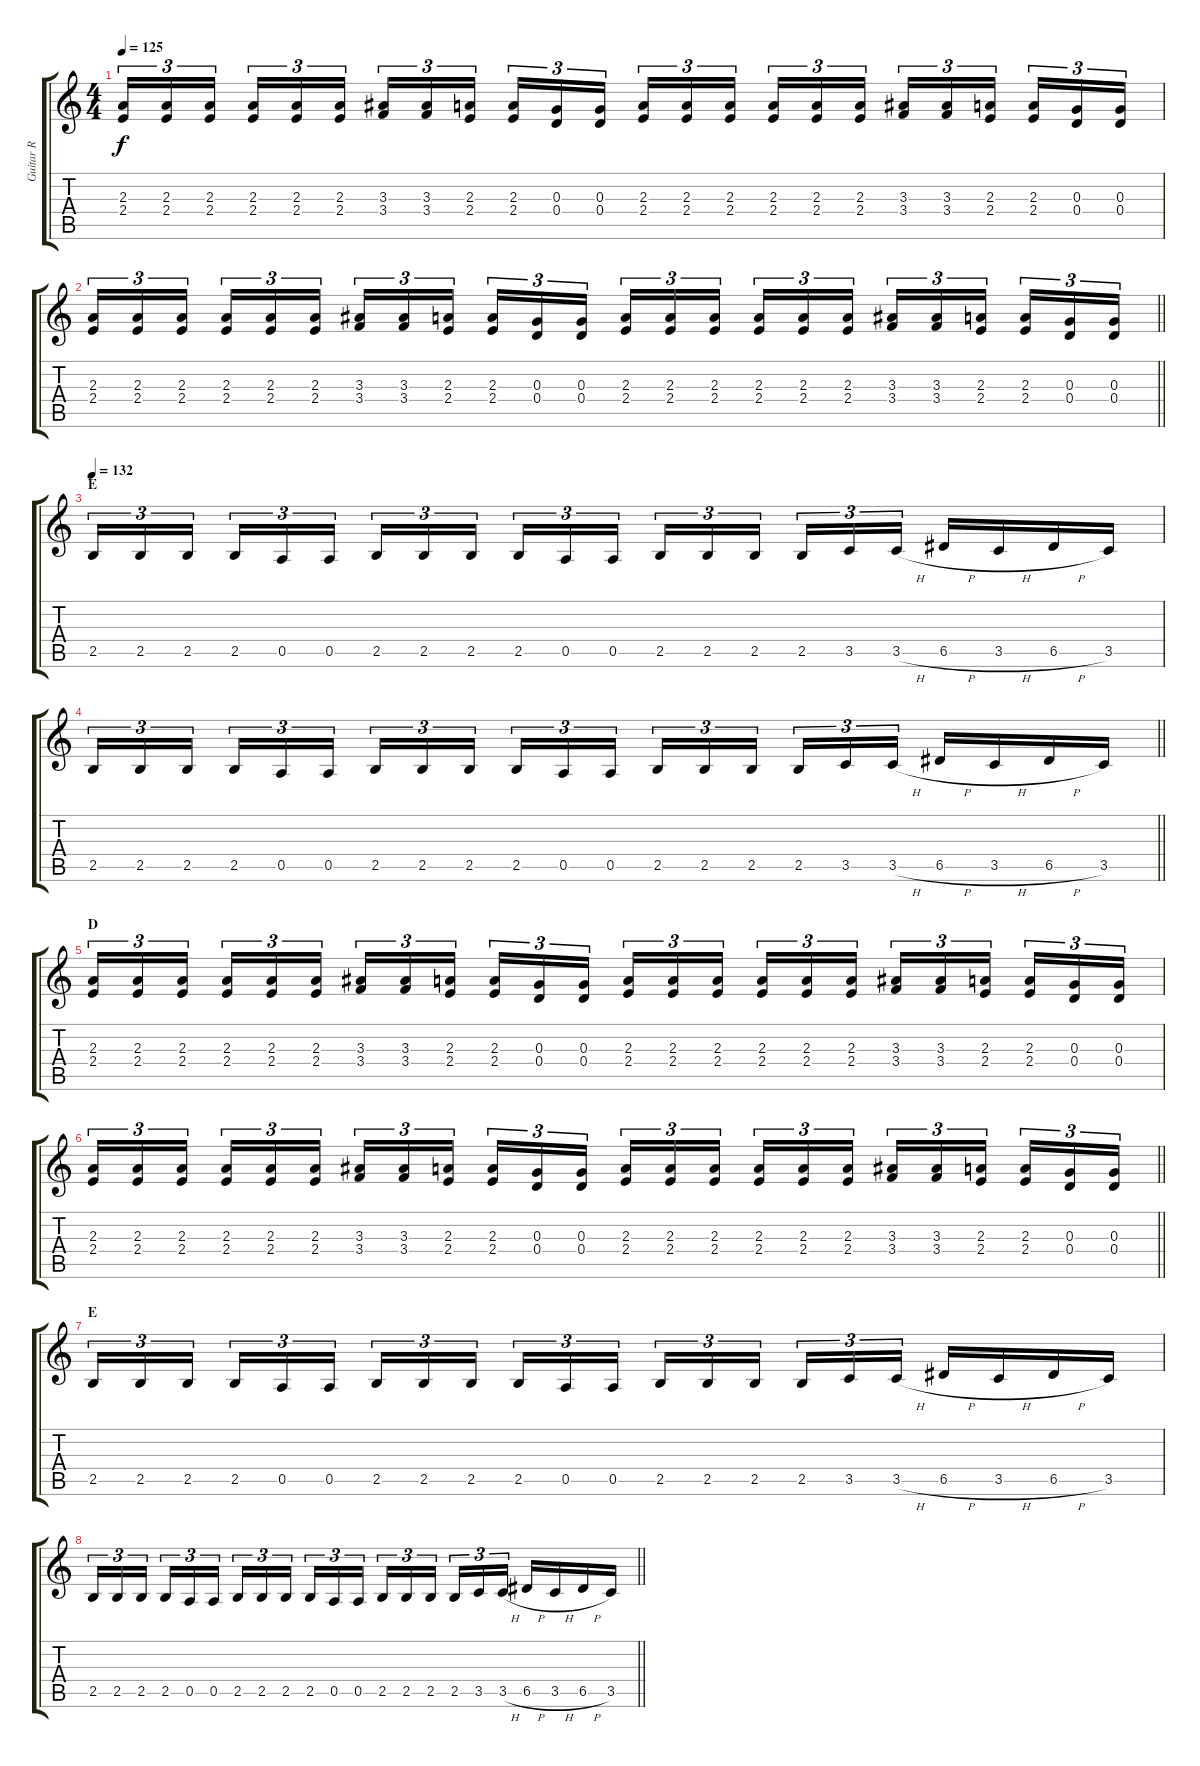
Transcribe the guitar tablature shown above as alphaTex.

\track ("Guitar R" "Guitar R") {instrument distortionguitar}
\staff {score tabs}
\tuning (E4 B3 G3 D3 A2 E2) {hide}
\ts (4 4)
\tempo 125
\clef g2
\ks c
(2.3 2.4).16{tu (3 2) dy f} (2.3 2.4).16{tu (3 2)} (2.3 2.4).16{tu (3 2) beam splitsecondary} (2.3 2.4).16{tu (3 2)} (2.3 2.4).16{tu (3 2)} (2.3 2.4).16{tu (3 2)} (3.3 3.4).16{tu (3 2)} (3.3 3.4).16{tu (3 2)} (2.3 2.4).16{tu (3 2) beam splitsecondary} (2.3 2.4).16{tu (3 2)} (0.3 0.4).16{tu (3 2)} (0.3 0.4).16{tu (3 2)} (2.3 2.4).16{tu (3 2)} (2.3 2.4).16{tu (3 2)} (2.3 2.4).16{tu (3 2) beam splitsecondary} (2.3 2.4).16{tu (3 2)} (2.3 2.4).16{tu (3 2)} (2.3 2.4).16{tu (3 2)} (3.3 3.4).16{tu (3 2)} (3.3 3.4).16{tu (3 2)} (2.3 2.4).16{tu (3 2) beam splitsecondary} (2.3 2.4).16{tu (3 2)} (0.3 0.4).16{tu (3 2)} (0.3 0.4).16{tu (3 2)} |
\barLineRight lightlight
(2.3 2.4).16{tu (3 2)} (2.3 2.4).16{tu (3 2)} (2.3 2.4).16{tu (3 2) beam splitsecondary} (2.3 2.4).16{tu (3 2)} (2.3 2.4).16{tu (3 2)} (2.3 2.4).16{tu (3 2)} (3.3 3.4).16{tu (3 2)} (3.3 3.4).16{tu (3 2)} (2.3 2.4).16{tu (3 2) beam splitsecondary} (2.3 2.4).16{tu (3 2)} (0.3 0.4).16{tu (3 2)} (0.3 0.4).16{tu (3 2)} (2.3 2.4).16{tu (3 2)} (2.3 2.4).16{tu (3 2)} (2.3 2.4).16{tu (3 2) beam splitsecondary} (2.3 2.4).16{tu (3 2)} (2.3 2.4).16{tu (3 2)} (2.3 2.4).16{tu (3 2)} (3.3 3.4).16{tu (3 2)} (3.3 3.4).16{tu (3 2)} (2.3 2.4).16{tu (3 2) beam splitsecondary} (2.3 2.4).16{tu (3 2)} (0.3 0.4).16{tu (3 2)} (0.3 0.4).16{tu (3 2)} |
\section ("" "E")
\tempo 132
2.5.16{tu (3 2)} 2.5.16{tu (3 2)} 2.5.16{tu (3 2) beam splitsecondary} 2.5.16{tu (3 2)} 0.5.16{tu (3 2)} 0.5.16{tu (3 2)} 2.5.16{tu (3 2)} 2.5.16{tu (3 2)} 2.5.16{tu (3 2) beam splitsecondary} 2.5.16{tu (3 2)} 0.5.16{tu (3 2)} 0.5.16{tu (3 2)} 2.5.16{tu (3 2)} 2.5.16{tu (3 2)} 2.5.16{tu (3 2) beam splitsecondary} 2.5.16{tu (3 2)} 3.5.16{tu (3 2)} 3.5{h}.16{tu (3 2)} 6.5{h}.16 3.5{h}.16 6.5{h}.16 3.5.16 |
\barLineRight lightlight
2.5.16{tu (3 2)} 2.5.16{tu (3 2)} 2.5.16{tu (3 2) beam splitsecondary} 2.5.16{tu (3 2)} 0.5.16{tu (3 2)} 0.5.16{tu (3 2)} 2.5.16{tu (3 2)} 2.5.16{tu (3 2)} 2.5.16{tu (3 2) beam splitsecondary} 2.5.16{tu (3 2)} 0.5.16{tu (3 2)} 0.5.16{tu (3 2)} 2.5.16{tu (3 2)} 2.5.16{tu (3 2)} 2.5.16{tu (3 2) beam splitsecondary} 2.5.16{tu (3 2)} 3.5.16{tu (3 2)} 3.5{h}.16{tu (3 2)} 6.5{h}.16 3.5{h}.16 6.5{h}.16 3.5.16 |
\section ("" "D")
(2.3 2.4).16{tu (3 2)} (2.3 2.4).16{tu (3 2)} (2.3 2.4).16{tu (3 2) beam splitsecondary} (2.3 2.4).16{tu (3 2)} (2.3 2.4).16{tu (3 2)} (2.3 2.4).16{tu (3 2)} (3.3 3.4).16{tu (3 2)} (3.3 3.4).16{tu (3 2)} (2.3 2.4).16{tu (3 2) beam splitsecondary} (2.3 2.4).16{tu (3 2)} (0.3 0.4).16{tu (3 2)} (0.3 0.4).16{tu (3 2)} (2.3 2.4).16{tu (3 2)} (2.3 2.4).16{tu (3 2)} (2.3 2.4).16{tu (3 2) beam splitsecondary} (2.3 2.4).16{tu (3 2)} (2.3 2.4).16{tu (3 2)} (2.3 2.4).16{tu (3 2)} (3.3 3.4).16{tu (3 2)} (3.3 3.4).16{tu (3 2)} (2.3 2.4).16{tu (3 2) beam splitsecondary} (2.3 2.4).16{tu (3 2)} (0.3 0.4).16{tu (3 2)} (0.3 0.4).16{tu (3 2)} |
\barLineRight lightlight
(2.3 2.4).16{tu (3 2)} (2.3 2.4).16{tu (3 2)} (2.3 2.4).16{tu (3 2) beam splitsecondary} (2.3 2.4).16{tu (3 2)} (2.3 2.4).16{tu (3 2)} (2.3 2.4).16{tu (3 2)} (3.3 3.4).16{tu (3 2)} (3.3 3.4).16{tu (3 2)} (2.3 2.4).16{tu (3 2) beam splitsecondary} (2.3 2.4).16{tu (3 2)} (0.3 0.4).16{tu (3 2)} (0.3 0.4).16{tu (3 2)} (2.3 2.4).16{tu (3 2)} (2.3 2.4).16{tu (3 2)} (2.3 2.4).16{tu (3 2) beam splitsecondary} (2.3 2.4).16{tu (3 2)} (2.3 2.4).16{tu (3 2)} (2.3 2.4).16{tu (3 2)} (3.3 3.4).16{tu (3 2)} (3.3 3.4).16{tu (3 2)} (2.3 2.4).16{tu (3 2) beam splitsecondary} (2.3 2.4).16{tu (3 2)} (0.3 0.4).16{tu (3 2)} (0.3 0.4).16{tu (3 2)} |
\section ("" "E")
2.5.16{tu (3 2)} 2.5.16{tu (3 2)} 2.5.16{tu (3 2) beam splitsecondary} 2.5.16{tu (3 2)} 0.5.16{tu (3 2)} 0.5.16{tu (3 2)} 2.5.16{tu (3 2)} 2.5.16{tu (3 2)} 2.5.16{tu (3 2) beam splitsecondary} 2.5.16{tu (3 2)} 0.5.16{tu (3 2)} 0.5.16{tu (3 2)} 2.5.16{tu (3 2)} 2.5.16{tu (3 2)} 2.5.16{tu (3 2) beam splitsecondary} 2.5.16{tu (3 2)} 3.5.16{tu (3 2)} 3.5{h}.16{tu (3 2)} 6.5{h}.16 3.5{h}.16 6.5{h}.16 3.5.16 |
\barLineRight lightlight
2.5.16{tu (3 2)} 2.5.16{tu (3 2)} 2.5.16{tu (3 2) beam splitsecondary} 2.5.16{tu (3 2)} 0.5.16{tu (3 2)} 0.5.16{tu (3 2)} 2.5.16{tu (3 2)} 2.5.16{tu (3 2)} 2.5.16{tu (3 2) beam splitsecondary} 2.5.16{tu (3 2)} 0.5.16{tu (3 2)} 0.5.16{tu (3 2)} 2.5.16{tu (3 2)} 2.5.16{tu (3 2)} 2.5.16{tu (3 2) beam splitsecondary} 2.5.16{tu (3 2)} 3.5.16{tu (3 2)} 3.5{h}.16{tu (3 2)} 6.5{h}.16 3.5{h}.16 6.5{h}.16 3.5.16
